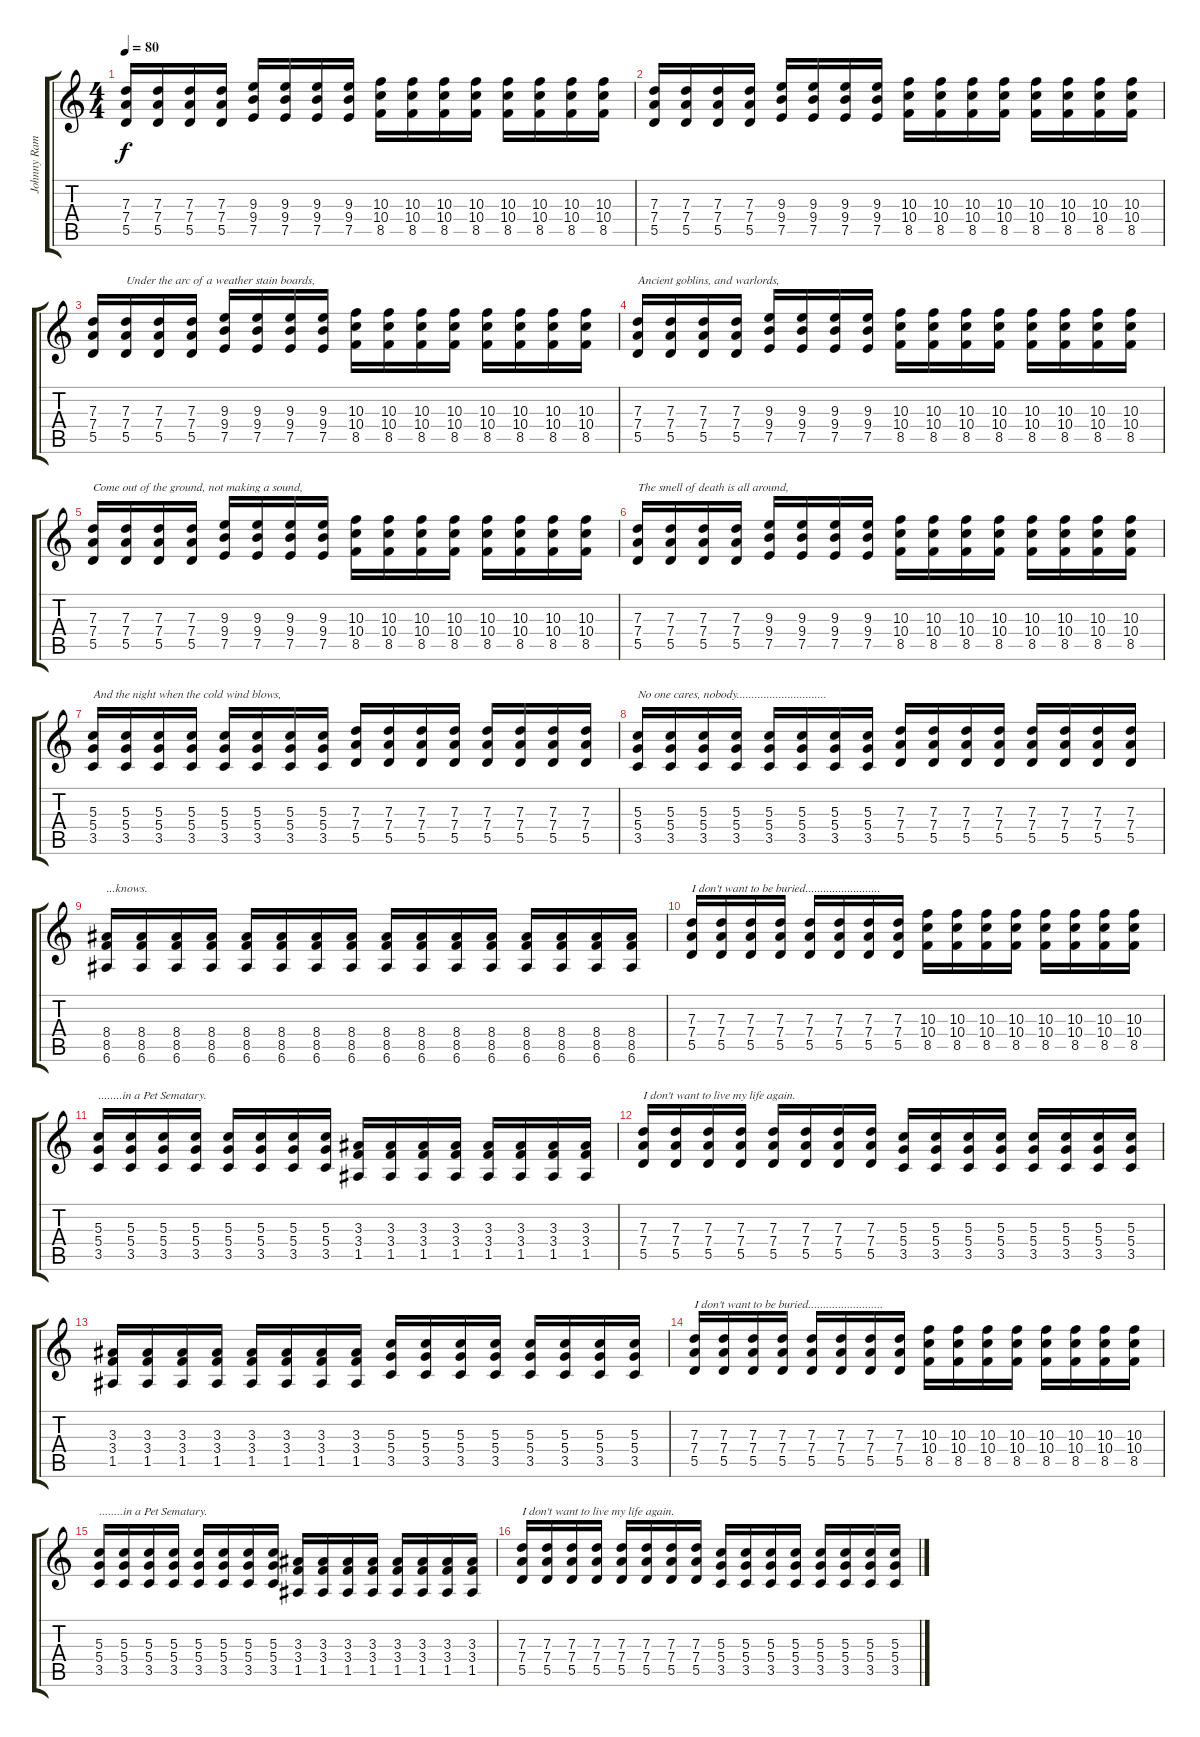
\track ("Johnny Ramone" "Johnny Ram") {instrument overdrivenguitar}
\staff {score tabs}
\tuning (E4 B3 G3 D3 A2 E2) {hide}
\ts (4 4)
\tempo 80
\clef g2
\ks c
(7.3 7.4 5.5).16{dy f instrument overdrivenguitar} (7.3 7.4 5.5).16 (7.3 7.4 5.5).16 (7.3 7.4 5.5).16 (9.3 9.4 7.5).16 (9.3 9.4 7.5).16 (9.3 9.4 7.5).16 (9.3 9.4 7.5).16 (10.3 10.4 8.5).16 (10.3 10.4 8.5).16 (10.3 10.4 8.5).16 (10.3 10.4 8.5).16 (10.3 10.4 8.5).16 (10.3 10.4 8.5).16 (10.3 10.4 8.5).16 (10.3 10.4 8.5).16 |
(7.3 7.4 5.5).16 (7.3 7.4 5.5).16 (7.3 7.4 5.5).16 (7.3 7.4 5.5).16 (9.3 9.4 7.5).16 (9.3 9.4 7.5).16 (9.3 9.4 7.5).16 (9.3 9.4 7.5).16 (10.3 10.4 8.5).16 (10.3 10.4 8.5).16 (10.3 10.4 8.5).16 (10.3 10.4 8.5).16 (10.3 10.4 8.5).16 (10.3 10.4 8.5).16 (10.3 10.4 8.5).16 (10.3 10.4 8.5).16 |
(7.3 7.4 5.5).16 (7.3 7.4 5.5).16{txt "Under the arc of a weather stain boards,"} (7.3 7.4 5.5).16 (7.3 7.4 5.5).16 (9.3 9.4 7.5).16 (9.3 9.4 7.5).16 (9.3 9.4 7.5).16 (9.3 9.4 7.5).16 (10.3 10.4 8.5).16 (10.3 10.4 8.5).16 (10.3 10.4 8.5).16 (10.3 10.4 8.5).16 (10.3 10.4 8.5).16 (10.3 10.4 8.5).16 (10.3 10.4 8.5).16 (10.3 10.4 8.5).16 |
(7.3 7.4 5.5).16{txt "Ancient goblins, and warlords,"} (7.3 7.4 5.5).16 (7.3 7.4 5.5).16 (7.3 7.4 5.5).16 (9.3 9.4 7.5).16 (9.3 9.4 7.5).16 (9.3 9.4 7.5).16 (9.3 9.4 7.5).16 (10.3 10.4 8.5).16 (10.3 10.4 8.5).16 (10.3 10.4 8.5).16 (10.3 10.4 8.5).16 (10.3 10.4 8.5).16 (10.3 10.4 8.5).16 (10.3 10.4 8.5).16 (10.3 10.4 8.5).16 |
(7.3 7.4 5.5).16{txt "Come out of the ground, not making a sound,"} (7.3 7.4 5.5).16 (7.3 7.4 5.5).16 (7.3 7.4 5.5).16 (9.3 9.4 7.5).16 (9.3 9.4 7.5).16 (9.3 9.4 7.5).16 (9.3 9.4 7.5).16 (10.3 10.4 8.5).16 (10.3 10.4 8.5).16 (10.3 10.4 8.5).16 (10.3 10.4 8.5).16 (10.3 10.4 8.5).16 (10.3 10.4 8.5).16 (10.3 10.4 8.5).16 (10.3 10.4 8.5).16 |
(7.3 7.4 5.5).16{txt "The smell of death is all around, "} (7.3 7.4 5.5).16 (7.3 7.4 5.5).16 (7.3 7.4 5.5).16 (9.3 9.4 7.5).16 (9.3 9.4 7.5).16 (9.3 9.4 7.5).16 (9.3 9.4 7.5).16 (10.3 10.4 8.5).16 (10.3 10.4 8.5).16 (10.3 10.4 8.5).16 (10.3 10.4 8.5).16 (10.3 10.4 8.5).16 (10.3 10.4 8.5).16 (10.3 10.4 8.5).16 (10.3 10.4 8.5).16 |
(5.3 5.4 3.5).16{txt "And the night when the cold wind blows,"} (5.3 5.4 3.5).16 (5.3 5.4 3.5).16 (5.3 5.4 3.5).16 (5.3 5.4 3.5).16 (5.3 5.4 3.5).16 (5.3 5.4 3.5).16 (5.3 5.4 3.5).16 (7.3 7.4 5.5).16 (7.3 7.4 5.5).16 (7.3 7.4 5.5).16 (7.3 7.4 5.5).16 (7.3 7.4 5.5).16 (7.3 7.4 5.5).16 (7.3 7.4 5.5).16 (7.3 7.4 5.5).16 |
(5.3 5.4 3.5).16{txt "No one cares, nobody.............................."} (5.3 5.4 3.5).16 (5.3 5.4 3.5).16 (5.3 5.4 3.5).16 (5.3 5.4 3.5).16 (5.3 5.4 3.5).16 (5.3 5.4 3.5).16 (5.3 5.4 3.5).16 (7.3 7.4 5.5).16 (7.3 7.4 5.5).16 (7.3 7.4 5.5).16 (7.3 7.4 5.5).16 (7.3 7.4 5.5).16 (7.3 7.4 5.5).16 (7.3 7.4 5.5).16 (7.3 7.4 5.5).16 |
(8.4 8.5 6.6).16{txt "...knows."} (8.4 8.5 6.6).16 (8.4 8.5 6.6).16 (8.4 8.5 6.6).16 (8.4 8.5 6.6).16 (8.4 8.5 6.6).16 (8.4 8.5 6.6).16 (8.4 8.5 6.6).16 (8.4 8.5 6.6).16 (8.4 8.5 6.6).16 (8.4 8.5 6.6).16 (8.4 8.5 6.6).16 (8.4 8.5 6.6).16 (8.4 8.5 6.6).16 (8.4 8.5 6.6).16 (8.4 8.5 6.6).16 |
(7.3 7.4 5.5).16{txt "I don't want to be buried........................."} (7.3 7.4 5.5).16 (7.3 7.4 5.5).16 (7.3 7.4 5.5).16 (7.3 7.4 5.5).16 (7.3 7.4 5.5).16 (7.3 7.4 5.5).16 (7.3 7.4 5.5).16 (10.3 10.4 8.5).16 (10.3 10.4 8.5).16 (10.3 10.4 8.5).16 (10.3 10.4 8.5).16 (10.3 10.4 8.5).16 (10.3 10.4 8.5).16 (10.3 10.4 8.5).16 (10.3 10.4 8.5).16 |
(5.3 5.4 3.5).16{txt "........in a Pet Sematary."} (5.3 5.4 3.5).16 (5.3 5.4 3.5).16 (5.3 5.4 3.5).16 (5.3 5.4 3.5).16 (5.3 5.4 3.5).16 (5.3 5.4 3.5).16 (5.3 5.4 3.5).16 (3.3 3.4 1.5).16 (3.3 3.4 1.5).16 (3.3 3.4 1.5).16 (3.3 3.4 1.5).16 (3.3 3.4 1.5).16 (3.3 3.4 1.5).16 (3.3 3.4 1.5).16 (3.3 3.4 1.5).16 |
(7.3 7.4 5.5).16{txt "I don't want to live my life again."} (7.3 7.4 5.5).16 (7.3 7.4 5.5).16 (7.3 7.4 5.5).16 (7.3 7.4 5.5).16 (7.3 7.4 5.5).16 (7.3 7.4 5.5).16 (7.3 7.4 5.5).16 (5.3 5.4 3.5).16 (5.3 5.4 3.5).16 (5.3 5.4 3.5).16 (5.3 5.4 3.5).16 (5.3 5.4 3.5).16 (5.3 5.4 3.5).16 (5.3 5.4 3.5).16 (5.3 5.4 3.5).16 |
(3.3 3.4 1.5).16 (3.3 3.4 1.5).16 (3.3 3.4 1.5).16 (3.3 3.4 1.5).16 (3.3 3.4 1.5).16 (3.3 3.4 1.5).16 (3.3 3.4 1.5).16 (3.3 3.4 1.5).16 (5.3 5.4 3.5).16 (5.3 5.4 3.5).16 (5.3 5.4 3.5).16 (5.3 5.4 3.5).16 (5.3 5.4 3.5).16 (5.3 5.4 3.5).16 (5.3 5.4 3.5).16 (5.3 5.4 3.5).16 |
(7.3 7.4 5.5).16{txt "I don't want to be buried........................."} (7.3 7.4 5.5).16 (7.3 7.4 5.5).16 (7.3 7.4 5.5).16 (7.3 7.4 5.5).16 (7.3 7.4 5.5).16 (7.3 7.4 5.5).16 (7.3 7.4 5.5).16 (10.3 10.4 8.5).16 (10.3 10.4 8.5).16 (10.3 10.4 8.5).16 (10.3 10.4 8.5).16 (10.3 10.4 8.5).16 (10.3 10.4 8.5).16 (10.3 10.4 8.5).16 (10.3 10.4 8.5).16 |
(5.3 5.4 3.5).16{txt "........in a Pet Sematary."} (5.3 5.4 3.5).16 (5.3 5.4 3.5).16 (5.3 5.4 3.5).16 (5.3 5.4 3.5).16 (5.3 5.4 3.5).16 (5.3 5.4 3.5).16 (5.3 5.4 3.5).16 (3.3 3.4 1.5).16 (3.3 3.4 1.5).16 (3.3 3.4 1.5).16 (3.3 3.4 1.5).16 (3.3 3.4 1.5).16 (3.3 3.4 1.5).16 (3.3 3.4 1.5).16 (3.3 3.4 1.5).16 |
(7.3 7.4 5.5).16{txt "I don't want to live my life again."} (7.3 7.4 5.5).16 (7.3 7.4 5.5).16 (7.3 7.4 5.5).16 (7.3 7.4 5.5).16 (7.3 7.4 5.5).16 (7.3 7.4 5.5).16 (7.3 7.4 5.5).16 (5.3 5.4 3.5).16 (5.3 5.4 3.5).16 (5.3 5.4 3.5).16 (5.3 5.4 3.5).16 (5.3 5.4 3.5).16 (5.3 5.4 3.5).16 (5.3 5.4 3.5).16 (5.3 5.4 3.5).16
